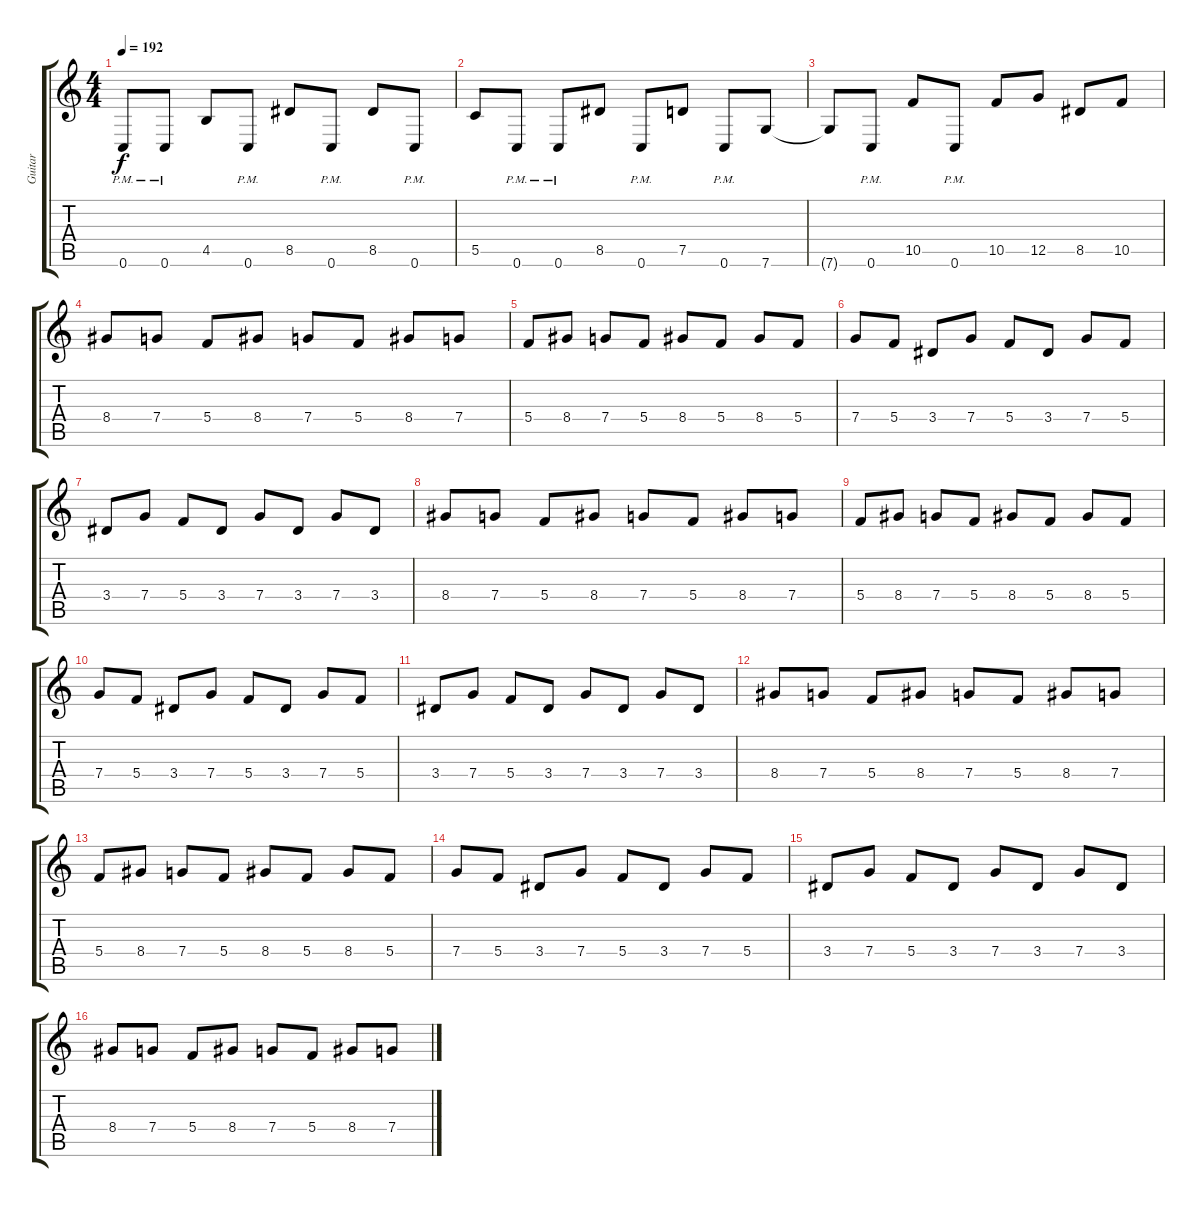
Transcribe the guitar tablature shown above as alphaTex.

\track ("Guitar" "Guitar") {instrument distortionguitar}
\staff {score tabs}
\tuning (D4 A3 F3 C3 G2 C2) {hide}
\ts (4 4)
\tempo 192
\clef g2
\ks c
0.6{pm}.8{dy f} 0.6{pm}.8 4.5.8 0.6{pm}.8 8.5.8 0.6{pm}.8 8.5.8 0.6{pm}.8 |
5.5.8 0.6{pm}.8 0.6{pm}.8 8.5.8 0.6{pm}.8 7.5.8 0.6{pm}.8 7.6.8 |
7.6{t}.8 0.6{pm}.8 10.5.8 0.6{pm}.8 10.5.8 12.5.8 8.5.8 10.5.8 |
\section ("" "")
8.4.8 7.4.8 5.4.8 8.4.8 7.4.8 5.4.8 8.4.8 7.4.8 |
5.4.8 8.4.8 7.4.8 5.4.8 8.4.8 5.4.8 8.4.8 5.4.8 |
7.4.8 5.4.8 3.4.8 7.4.8 5.4.8 3.4.8 7.4.8 5.4.8 |
3.4.8 7.4.8 5.4.8 3.4.8 7.4.8 3.4.8 7.4.8 3.4.8 |
8.4.8 7.4.8 5.4.8 8.4.8 7.4.8 5.4.8 8.4.8 7.4.8 |
5.4.8 8.4.8 7.4.8 5.4.8 8.4.8 5.4.8 8.4.8 5.4.8 |
7.4.8 5.4.8 3.4.8 7.4.8 5.4.8 3.4.8 7.4.8 5.4.8 |
3.4.8 7.4.8 5.4.8 3.4.8 7.4.8 3.4.8 7.4.8 3.4.8 |
8.4.8 7.4.8 5.4.8 8.4.8 7.4.8 5.4.8 8.4.8 7.4.8 |
5.4.8 8.4.8 7.4.8 5.4.8 8.4.8 5.4.8 8.4.8 5.4.8 |
7.4.8 5.4.8 3.4.8 7.4.8 5.4.8 3.4.8 7.4.8 5.4.8 |
3.4.8 7.4.8 5.4.8 3.4.8 7.4.8 3.4.8 7.4.8 3.4.8 |
8.4.8 7.4.8 5.4.8 8.4.8 7.4.8 5.4.8 8.4.8 7.4.8
